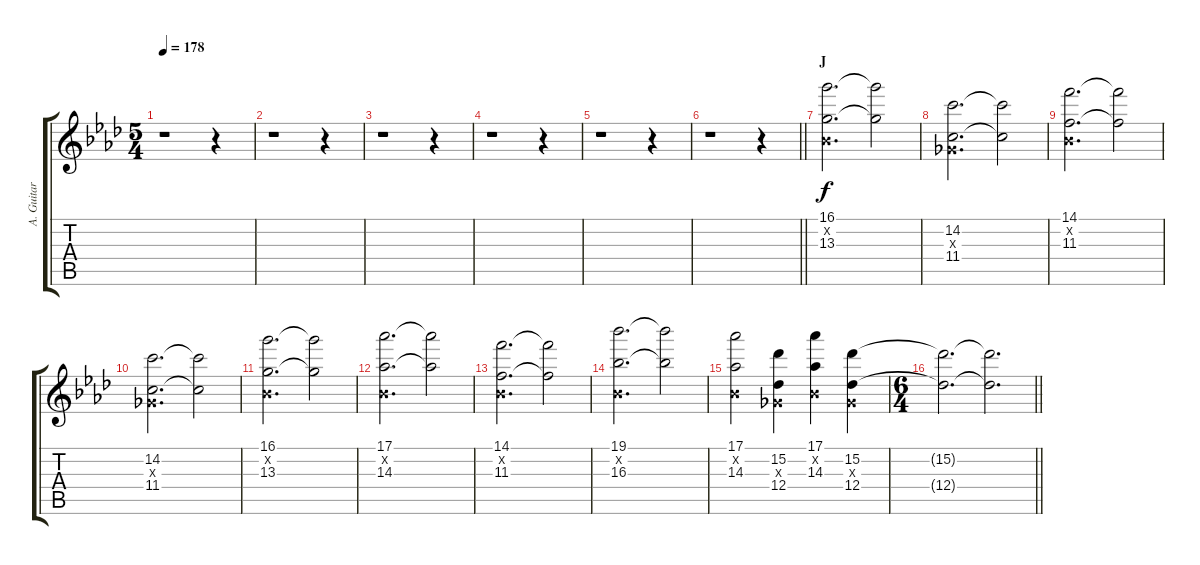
\track ("A. Guitar II" "A. Guitar ") {instrument acousticguitarsteel}
\staff {score tabs}
\tuning (Eb4 Bb3 Gb3 Db3 Ab2 Db2) {hide}
\ts (5 4)
\tempo 178
\clef g2
\ks ab
r.1{dy f} r.4 |
r.1 r.4 |
r.1 r.4 |
r.1 r.4 |
r.1 r.4 |
\barLineRight lightlight
r.1 r.4 |
\section ("" "J")
(16.1 0.2{x} 13.3).2{d} (16.1{t} 13.3{t}).2 |
(14.2 0.3{x} 11.4).2{d} (14.2{t} 11.4{t}).2 |
(14.1 0.2{x} 11.3).2{d} (14.1{t} 11.3{t}).2 |
(14.2 0.3{x} 11.4).2{d} (14.2{t} 11.4{t}).2 |
(16.1 0.2{x} 13.3).2{d} (16.1{t} 13.3{t}).2 |
(17.1 0.2{x} 14.3).2{d} (17.1{t} 14.3{t}).2 |
(14.1 0.2{x} 11.3).2{d} (14.1{t} 11.3{t}).2 |
(19.1 0.2{x} 16.3).2{d} (19.1{t} 16.3{t}).2 |
(17.1 0.2{x} 14.3).2 (15.2 0.3{x} 12.4).4 (17.1 0.2{x} 14.3).4 (15.2 0.3{x} 12.4).4 |
\ts (6 4)
\barLineRight lightlight
(15.2{t} 12.4{t}).2{d} (15.2{t} 12.4{t}).2{d}
